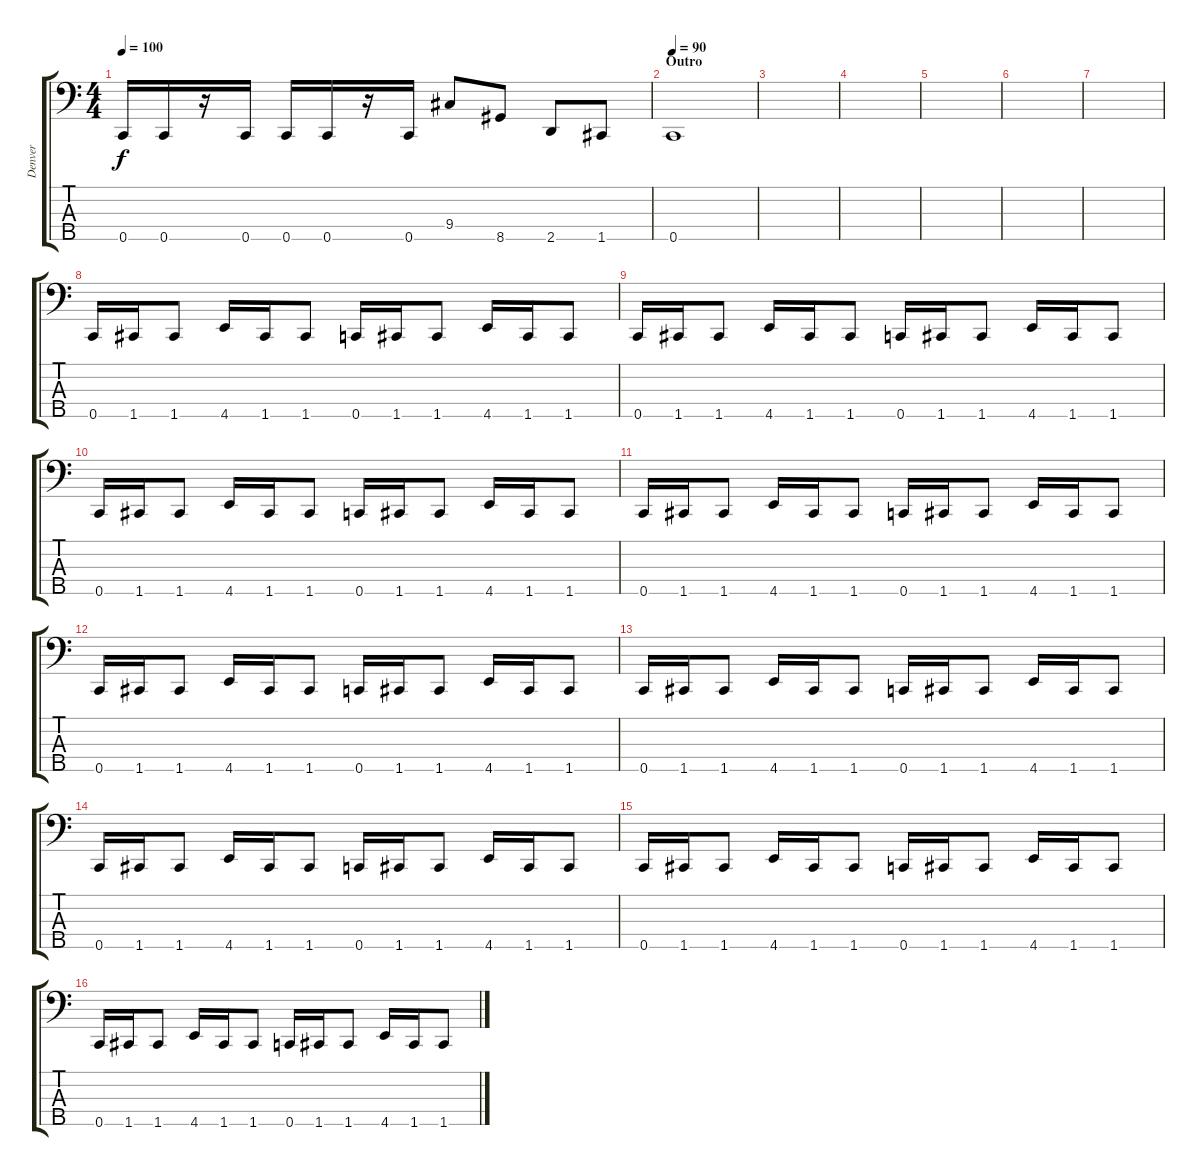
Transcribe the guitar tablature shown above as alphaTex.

\track ("Denver" "Denver") {instrument electricbasspick}
\staff {score tabs}
\tuning (G2 D2 A1 E1 C1) {hide}
\ts (4 4)
\tempo 100
\clef f4
\ks c
0.5.16{dy f} 0.5.16 r.16 0.5.16 0.5.16 0.5.16 r.16 0.5.16 9.4.8 8.5.8 2.5.8 1.5.8 |
\section ("" "Outro")
\tempo 90
0.5.1 |
|
|
|
|
|
0.5.16 1.5.16 1.5.8 4.5.16 1.5.16 1.5.8 0.5.16 1.5.16 1.5.8 4.5.16 1.5.16 1.5.8 |
0.5.16 1.5.16 1.5.8 4.5.16 1.5.16 1.5.8 0.5.16 1.5.16 1.5.8 4.5.16 1.5.16 1.5.8 |
0.5.16 1.5.16 1.5.8 4.5.16 1.5.16 1.5.8 0.5.16 1.5.16 1.5.8 4.5.16 1.5.16 1.5.8 |
0.5.16 1.5.16 1.5.8 4.5.16 1.5.16 1.5.8 0.5.16 1.5.16 1.5.8 4.5.16 1.5.16 1.5.8 |
0.5.16 1.5.16 1.5.8 4.5.16 1.5.16 1.5.8 0.5.16 1.5.16 1.5.8 4.5.16 1.5.16 1.5.8 |
0.5.16 1.5.16 1.5.8 4.5.16 1.5.16 1.5.8 0.5.16 1.5.16 1.5.8 4.5.16 1.5.16 1.5.8 |
0.5.16 1.5.16 1.5.8 4.5.16 1.5.16 1.5.8 0.5.16 1.5.16 1.5.8 4.5.16 1.5.16 1.5.8 |
0.5.16 1.5.16 1.5.8 4.5.16 1.5.16 1.5.8 0.5.16 1.5.16 1.5.8 4.5.16 1.5.16 1.5.8 |
0.5.16 1.5.16 1.5.8 4.5.16 1.5.16 1.5.8 0.5.16 1.5.16 1.5.8 4.5.16 1.5.16 1.5.8
